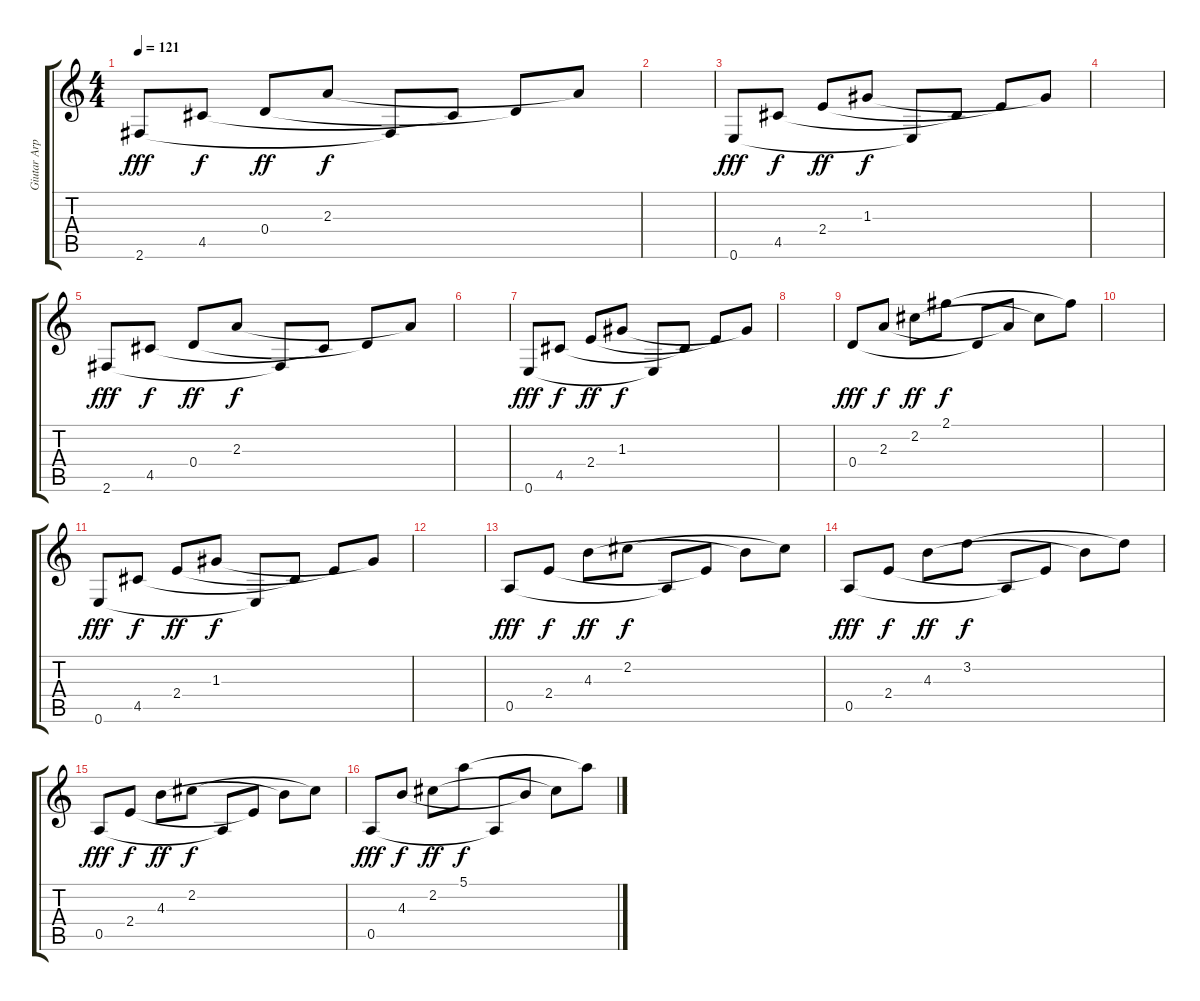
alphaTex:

\track ("Giutar Arpezh" "Giutar Arp") {instrument acousticguitarnylon}
\staff {score tabs}
\tuning (E4 B3 G3 D3 A2 E2) {hide}
\ts (4 4)
\tempo 121
\clef g2
\ks c
2.6.8{dy fff instrument acousticguitarnylon} 4.5.8{dy f} 0.4.8{dy ff} 2.3.8{dy f} 2.6{t}.8 4.5{t}.8 0.4{t}.8 2.3{t}.8 |
|
0.6.8{dy fff} 4.5.8{dy f} 2.4.8{dy ff} 1.3.8{dy f} 0.6{t}.8 4.5{t}.8 2.4{t}.8 1.3{t}.8 |
|
2.6.8{dy fff} 4.5.8{dy f} 0.4.8{dy ff} 2.3.8{dy f} 2.6{t}.8 4.5{t}.8 0.4{t}.8 2.3{t}.8 |
|
0.6.8{dy fff} 4.5.8{dy f} 2.4.8{dy ff} 1.3.8{dy f} 0.6{t}.8 4.5{t}.8 2.4{t}.8 1.3{t}.8 |
|
0.4.8{dy fff} 2.3.8{dy f} 2.2.8{dy ff} 2.1.8{dy f} 0.4{t}.8 2.3{t}.8 2.2{t}.8 2.1{t}.8 |
|
0.6.8{dy fff} 4.5.8{dy f} 2.4.8{dy ff} 1.3.8{dy f} 0.6{t}.8 4.5{t}.8 2.4{t}.8 1.3{t}.8 |
|
0.5.8{dy fff} 2.4.8{dy f} 4.3.8{dy ff} 2.2.8{dy f} 0.5{t}.8 2.4{t}.8 4.3{t}.8 2.2{t}.8 |
0.5.8{dy fff} 2.4.8{dy f} 4.3.8{dy ff} 3.2.8{dy f} 0.5{t}.8 2.4{t}.8 4.3{t}.8 3.2{t}.8 |
0.5.8{dy fff} 2.4.8{dy f} 4.3.8{dy ff} 2.2.8{dy f} 0.5{t}.8 2.4{t}.8 4.3{t}.8 2.2{t}.8 |
0.5.8{dy fff} 4.3.8{dy f} 2.2.8{dy ff} 5.1.8{dy f} 0.5{t}.8 4.3{t}.8 2.2{t}.8 5.1{t}.8
